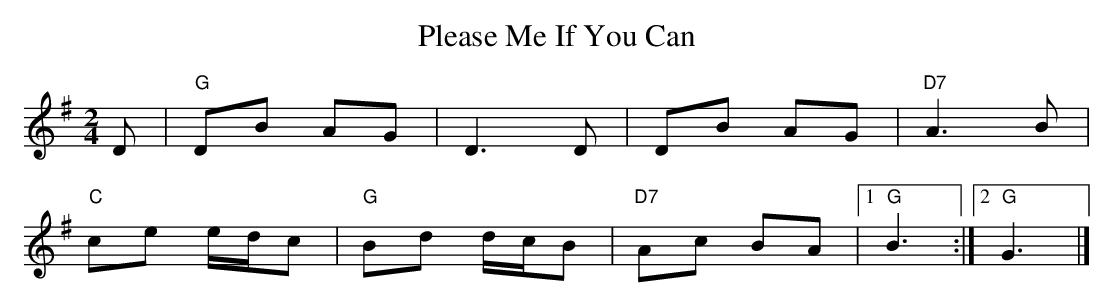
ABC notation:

X:1
T:Please Me If You Can
M:2/4
L:1/8
K:G
D|"G"DB AG|D3D|DB AG|"D7"A3B|
"C"ce e/d/c|"G"Bd d/c/B|"D7"Ac BA|1"G"B3:|2"G"G3|]
